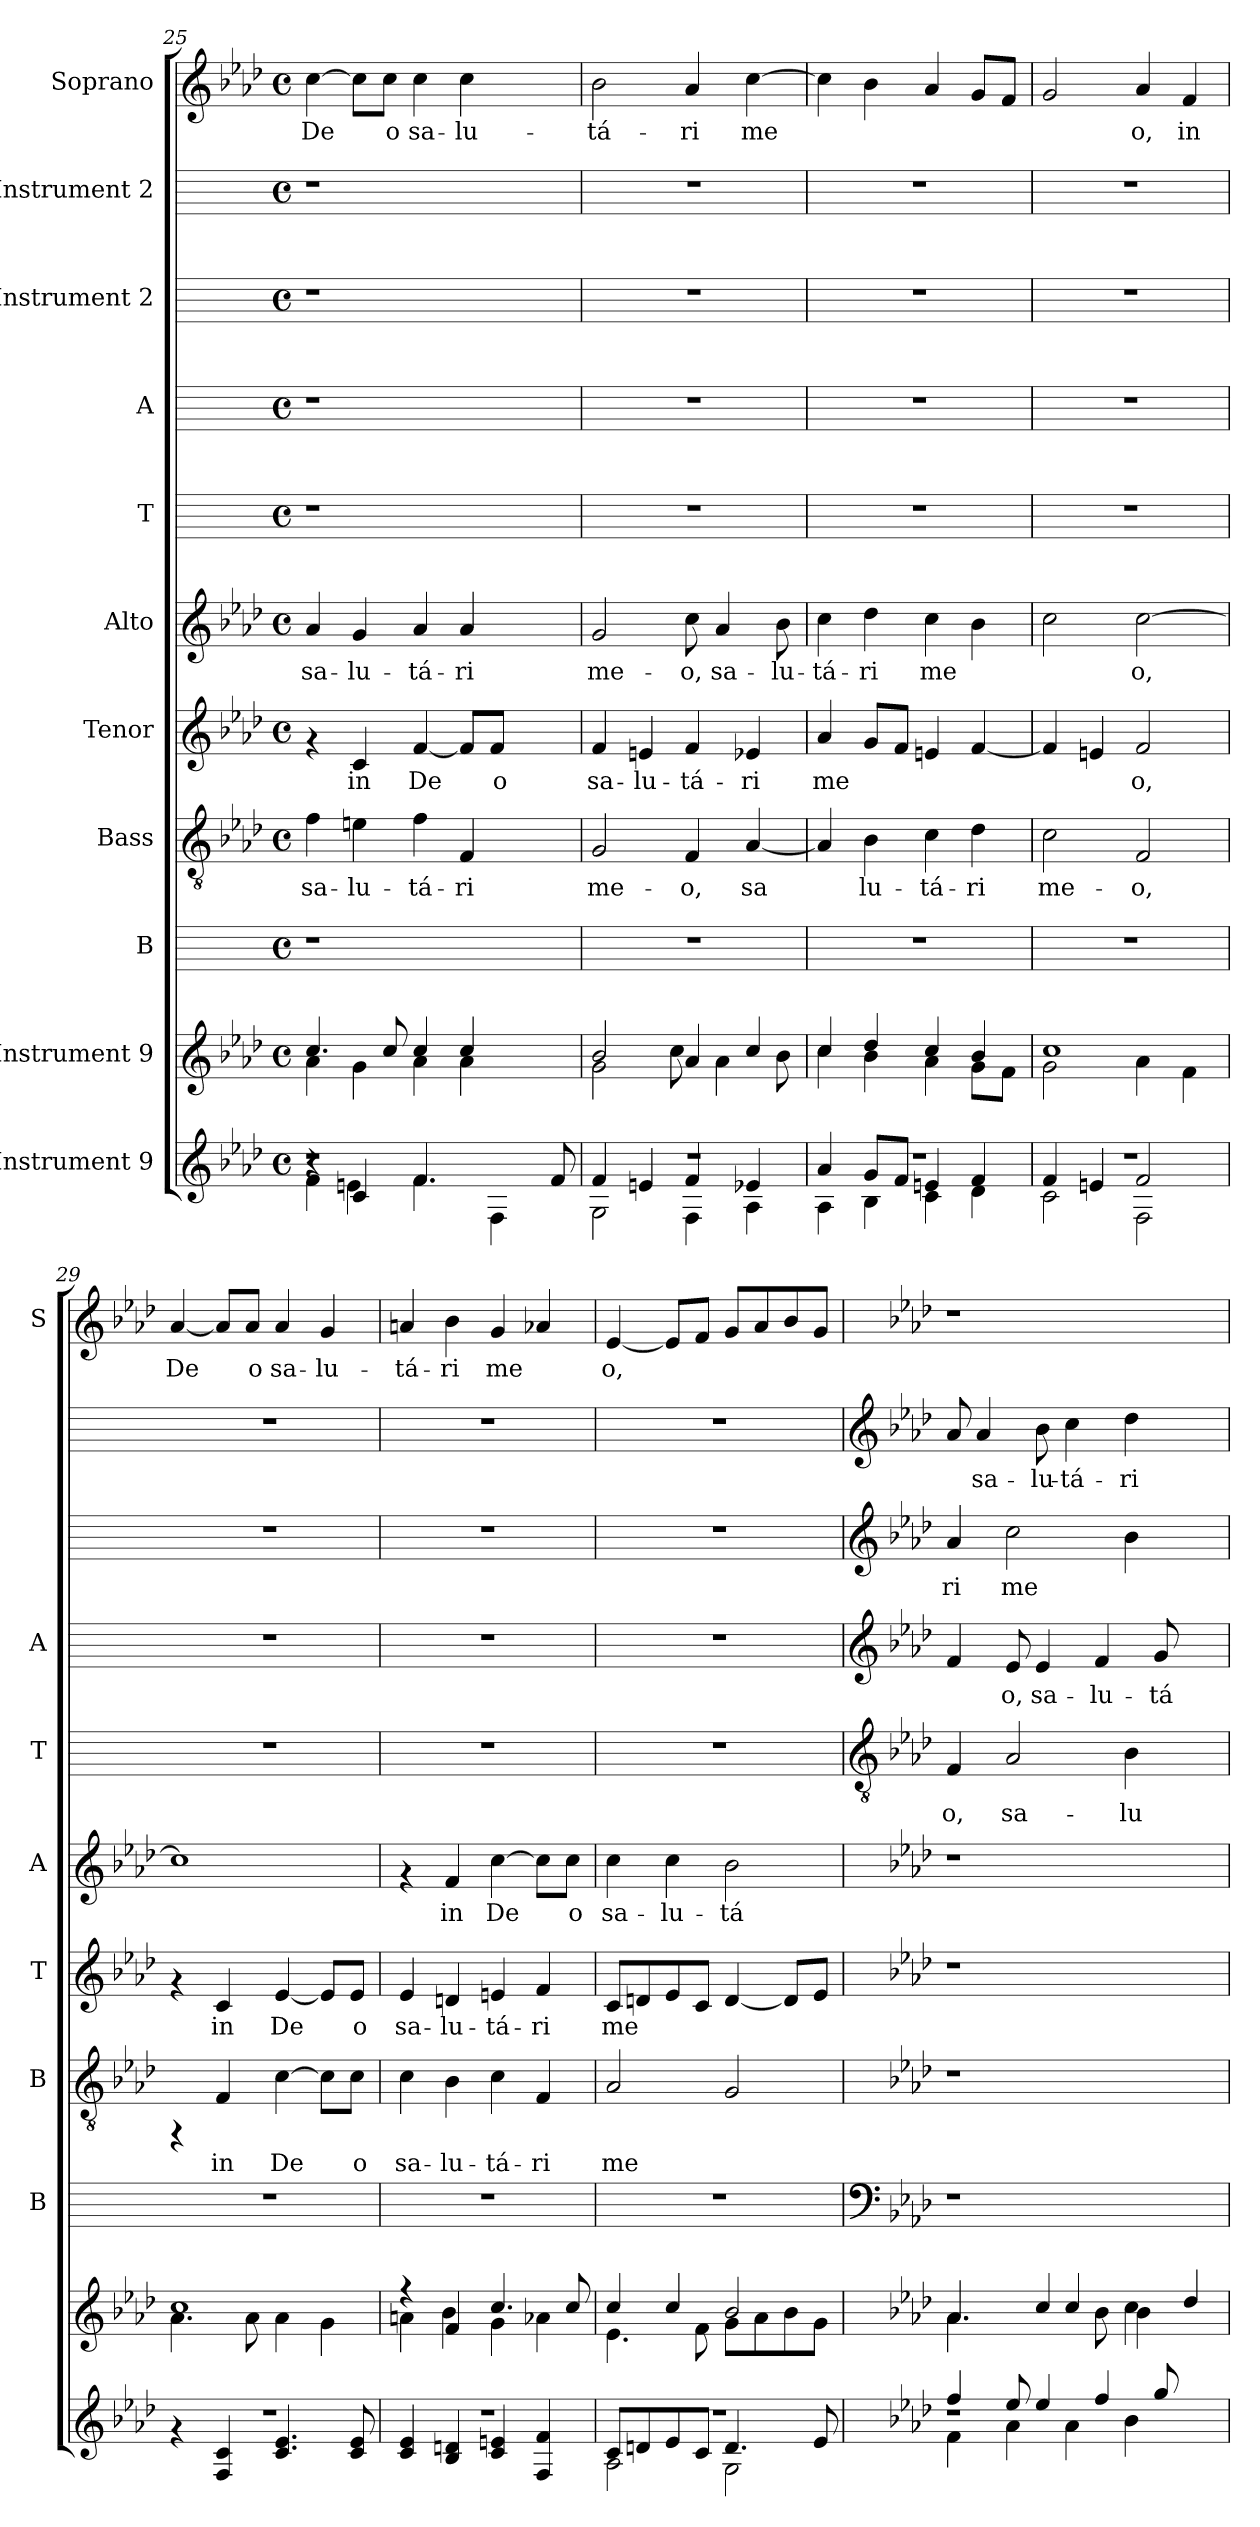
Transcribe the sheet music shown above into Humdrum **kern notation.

**kern	**kern	**kern	**kern	**text	**kern	**text	**kern	**text	**kern	**text	**kern	**text	**kern	**text	**kern	**text	**kern	**text
*part11	*part10	*part9	*part8	*part8	*part7	*part7	*part6	*part6	*part5	*part5	*part4	*part4	*part3	*part3	*part2	*part2	*part1	*part1
*staff11	*staff10	*staff9	*staff8	*staff8	*staff7	*staff7	*staff6	*staff6	*staff5	*staff5	*staff4	*staff4	*staff3	*staff3	*staff2	*staff2	*staff1	*staff1
*I"Instrument 9	*I"Instrument 9	*I"B	*I"Bass	*	*I"Tenor	*	*I"Alto	*	*I"T	*	*I"A	*	*I"Instrument 2	*	*I"Instrument 2	*	*I"Soprano	*
*	*	*I'B	*I'B	*	*I'T	*	*I'A	*	*I'T	*	*I'A	*	*	*	*	*	*I'S	*
*clefG2	*clefG2	*	*clefGv2	*	*clefG2	*	*clefG2	*	*	*	*	*	*	*	*	*	*clefG2	*
*k[b-e-a-d-]	*k[b-e-a-d-]	*k[]	*k[b-e-a-d-]	*	*k[b-e-a-d-]	*	*k[b-e-a-d-]	*	*k[]	*	*k[]	*	*k[]	*	*k[]	*	*k[b-e-a-d-]	*
*A-:	*A-:	*C:	*A-:	*	*A-:	*	*A-:	*	*C:	*	*C:	*	*C:	*	*C:	*	*A-:	*
*M4/4	*M4/4	*M4/4	*M4/4	*	*M4/4	*	*M4/4	*	*M4/4	*	*M4/4	*	*M4/4	*	*M4/4	*	*M4/4	*
*met(c)	*met(c)	*met(c)	*met(c)	*	*met(c)	*	*met(c)	*	*met(c)	*	*met(c)	*	*met(c)	*	*met(c)	*	*met(c)	*
=25	=25	=25	=25	=25	=25	=25	=25	=25	=25	=25	=25	=25	=25	=25	=25	=25	=25	=25
*^	*^	*	*	*	*	*	*	*	*	*	*	*	*	*	*	*	*	*
*	*^	*	*	*	*	*	*	*	*	*	*	*	*	*	*	*	*	*	*	*
!	!	!	!	!	!	!	!LO:LY:b:cj	!	!	!	!LO:LY:b:cj	!	!	!	!	!	!	!	!	!	!LO:LY:b:cj
1r	4r	4f\	4.cc/	4a-\	1r	4f\	sa-	4rf	.	4a-/	sa-	1r	.	1r	.	1r	.	1r	.	[>4cc\	De-
!	!	!	!	!	!	!	!LO:LY:b:cj	!	!LO:LY:b:cj	!	!LO:LY:b:cj	!	!	!	!	!	!	!	!	!	!LO:LY:b:cj
.	4c/	4en\	.	4g\	.	4en\	-lu-	4c/	-in	4g/	-lu-	.	.	.	.	.	.	.	.	8cc\L]	--
!	!	!	!	!	!	!	!	!	!	!	!	!	!	!	!	!	!	!	!	!	!LO:LY:b:cj
.	.	.	8cc/	.	.	.	.	.	.	.	.	.	.	.	.	.	.	.	.	8cc\J	-o
!	!	!	!	!	!	!	!LO:LY:b:cj	!	!LO:LY:b:cj	!	!LO:LY:b:cj	!	!	!	!	!	!	!	!	!	!LO:LY:b:cj
.	4.f/	4.f\	4cc/	4a-\	.	4f\	-tá-	[<4f/	De-	4a-/	-tá-	.	.	.	.	.	.	.	.	4cc\	sa-
!	!	!	!	!	!	!	!LO:LY:b:cj	!	!LO:LY:b:cj	!	!LO:LY:b:cj	!	!	!	!	!	!	!	!	!	!LO:LY:b:cj
.	.	.	4cc/	4a-\	.	4F/	-ri	8f/L]	--	4a-/	-ri	.	.	.	.	.	.	.	.	4cc\	-lu-
!	!	!	!	!	!	!	!	!	!LO:LY:b:cj	!	!	!	!	!	!	!	!	!	!	!	!
.	4F\	4.ryy	.	.	.	.	.	8f/J	-o	.	.	.	.	.	.	.	.	.	.	.	.
4ryy	.	.	4ryy	4ryy	4ryy	4ryy	.	4ryy	.	4ryy	.	4ryy	.	4ryy	.	4ryy	.	4ryy	.	4ryy	.
.	8f/	.	.	.	.	.	.	.	.	.	.	.	.	.	.	.	.	.	.	.	.
=26	=26	=26	=26	=26	=26	=26	=26	=26	=26	=26	=26	=26	=26	=26	=26	=26	=26	=26	=26	=26	=26
!	!	!	!	!	!	!	!LO:LY:b:cj	!	!LO:LY:b:cj	!	!LO:LY:b:cj	!	!	!	!	!	!	!	!	!	!LO:LY:b:cj
1r	4f/	2G\	2b-/	2g\	1r	2G/	me-	4f/	sa-	2g/	me-	1r	.	1r	.	1r	.	1r	.	2b-\	-tá-
!	!	!	!	!	!	!	!	!	!LO:LY:b:cj	!	!	!	!	!	!	!	!	!	!	!	!
.	4en/	.	.	.	.	.	.	4en/	-lu-	.	.	.	.	.	.	.	.	.	.	.	.
!	!	!	!	!	!	!	!LO:LY:b:cj	!	!LO:LY:b:cj	!	!LO:LY:b:cj	!	!	!	!	!	!	!	!	!	!LO:LY:b:cj
.	4f/	4F\	4a-/	8cc\	.	4F/	-o,	4f/	-tá-	8cc\	-o,	.	.	.	.	.	.	.	.	4a-/	-ri
!	!	!	!	!	!	!	!	!	!	!	!LO:LY:b:cj	!	!	!	!	!	!	!	!	!	!
.	.	.	.	4a-\	.	.	.	.	.	4a-/	sa-	.	.	.	.	.	.	.	.	.	.
!	!	!	!	!	!	!	!LO:LY:b:cj	!	!LO:LY:b:cj	!	!	!	!	!	!	!	!	!	!	!	!LO:LY:b:cj
.	4e-X/	4A-\	4cc/	.	.	[<4A-/	sa-	4e-X/	-ri	.	.	.	.	.	.	.	.	.	.	[<4cc\	me-
!	!	!	!	!	!	!	!	!	!	!	!LO:LY:b:cj	!	!	!	!	!	!	!	!	!	!
.	.	.	.	8b-\	.	.	.	.	.	8b-\	-lu-	.	.	.	.	.	.	.	.	.	.
!!LO:LB:g=z
=27	=27	=27	=27	=27	=27	=27	=27	=27	=27	=27	=27	=27	=27	=27	=27	=27	=27	=27	=27	=27	=27
!	!	!	!	!	!	!	!LO:LY:b:cj	!	!LO:LY:b:cj	!	!LO:LY:b:cj	!	!	!	!	!	!	!	!	!	!LO:LY:b:cj
1r	4a-/	4A-\	4cc/	4cc\	1r	4A-/]	--	4a-/	me-	4cc\	-tá-	1r	.	1r	.	1r	.	1r	.	4cc\]	--
!	!	!	!	!	!	!	!LO:LY:b:cj	!	!LO:LY:b:cj	!	!LO:LY:b:cj	!	!	!	!	!	!	!	!	!	!LO:LY:b:cj
.	8g/L	4B-\	4dd-/	4b-\	.	4B-\	-lu-	8g/L	--	4dd-\	-ri	.	.	.	.	.	.	.	.	4b-\	--
!	!	!	!	!	!	!	!	!	!LO:LY:b:cj	!	!	!	!	!	!	!	!	!	!	!	!
.	8f/J	.	.	.	.	.	.	8f/J	--	.	.	.	.	.	.	.	.	.	.	.	.
!	!	!	!	!	!	!	!LO:LY:b:cj	!	!LO:LY:b:cj	!	!LO:LY:b:cj	!	!	!	!	!	!	!	!	!	!LO:LY:b:cj
.	4en/	4c\	4cc/	4a-\	.	4c\	-tá-	4en/	--	4cc\	me-	.	.	.	.	.	.	.	.	4a-/	--
!	!	!	!	!	!	!	!LO:LY:b:cj	!	!LO:LY:b:cj	!	!LO:LY:b:cj	!	!	!	!	!	!	!	!	!	!LO:LY:b:cj
.	4f/	4d-\	4b-/	8g\L	.	4d-\	-ri	[<4f/	--	4b-\	--	.	.	.	.	.	.	.	.	8g/L	--
!	!	!	!	!	!	!	!	!	!	!	!	!	!	!	!	!	!	!	!	!	!LO:LY:b:cj
.	.	.	.	8f\J	.	.	.	.	.	.	.	.	.	.	.	.	.	.	.	8f/J	--
=28	=28	=28	=28	=28	=28	=28	=28	=28	=28	=28	=28	=28	=28	=28	=28	=28	=28	=28	=28	=28	=28
!	!	!	!	!	!	!	!LO:LY:b:cj	!	!LO:LY:b:cj	!	!LO:LY:b:cj	!	!	!	!	!	!	!	!	!	!LO:LY:b:cj
1r	4f/	2c\	1cc	2g\	1r	2c\	me-	4f/]	--	2cc\	--	1r	.	1r	.	1r	.	1r	.	2g/	--
!	!	!	!	!	!	!	!	!	!LO:LY:b:cj	!	!	!	!	!	!	!	!	!	!	!	!
.	4en/	.	.	.	.	.	.	4en/	--	.	.	.	.	.	.	.	.	.	.	.	.
!	!	!	!	!	!	!	!LO:LY:b:cj	!	!LO:LY:b:cj	!	!LO:LY:b:cj	!	!	!	!	!	!	!	!	!	!LO:LY:b:cj
.	2f/	2F\	.	4a-\	.	2F/	-o,	2f/	-o,	[>2cc\	-o,	.	.	.	.	.	.	.	.	4a-/	-o,
!	!	!	!	!	!	!	!	!	!	!	!	!	!	!	!	!	!	!	!	!	!LO:LY:b:cj
.	.	.	.	4f\	.	.	.	.	.	.	.	.	.	.	.	.	.	.	.	4f/	in
*	*v	*v	*	*	*	*	*	*	*	*	*	*	*	*	*	*	*	*	*	*	*
=29	=29	=29	=29	=29	=29	=29	=29	=29	=29	=29	=29	=29	=29	=29	=29	=29	=29	=29	=29	=29
!	!	!	!	!	!	!	!	!	!	!LO:LY:b:cj	!	!	!	!	!	!	!	!	!	!LO:LY:b:cj
1r	4rf	1cc	4.a-\	1r	4rFF	.	4rf	.	1cc]	.	1r	.	1r	.	1r	.	1r	.	[<4a-/	De-
!	!	!	!	!	!	!LO:LY:b:cj	!	!LO:LY:b:cj	!	!	!	!	!	!	!	!	!	!	!	!LO:LY:b:cj
.	4c/ 4F/	.	.	.	4F/	in	4c/	in	.	.	.	.	.	.	.	.	.	.	8a-/L]	--
!	!	!	!	!	!	!	!	!	!	!	!	!	!	!	!	!	!	!	!	!LO:LY:b:cj
.	.	.	8a-\	.	.	.	.	.	.	.	.	.	.	.	.	.	.	.	8a-/J	-o
!	!	!	!	!	!	!LO:LY:b:cj	!	!LO:LY:b:cj	!	!	!	!	!	!	!	!	!	!	!	!LO:LY:b:cj
.	4.e-/ 4.c/	.	4a-\	.	[>4c\	De-	[<4e-/	De-	.	.	.	.	.	.	.	.	.	.	4a-/	sa-
!	!	!	!	!	!	!LO:LY:b:cj	!	!LO:LY:b:cj	!	!	!	!	!	!	!	!	!	!	!	!LO:LY:b:cj
.	.	.	4g\	.	8c\L]	--	8e-/L]	--	.	.	.	.	.	.	.	.	.	.	4g/	-lu-
!	!	!	!	!	!	!LO:LY:b:cj	!	!LO:LY:b:cj	!	!	!	!	!	!	!	!	!	!	!	!
.	8c/ 8e-/	.	.	.	8c\J	-o	8e-/J	-o	.	.	.	.	.	.	.	.	.	.	.	.
=30	=30	=30	=30	=30	=30	=30	=30	=30	=30	=30	=30	=30	=30	=30	=30	=30	=30	=30	=30	=30
!	!	!	!	!	!	!LO:LY:b:cj	!	!LO:LY:b:cj	!	!	!	!	!	!	!	!	!	!	!	!LO:LY:b:cj
1r	4c/ 4e-/	4r	4an\	1r	4c\	sa-	4e-/	sa-	4rf	.	1r	.	1r	.	1r	.	1r	.	4an/	-tá-
!	!	!	!	!	!	!LO:LY:b:cj	!	!LO:LY:b:cj	!	!LO:LY:b:cj	!	!	!	!	!	!	!	!	!	!LO:LY:b:cj
.	4B-/ 4dn/	4f/	4b-\	.	4B-\	-lu-	4dn/	-lu-	4f/	in	.	.	.	.	.	.	.	.	4b-\	-ri
!	!	!	!	!	!	!LO:LY:b:cj	!	!LO:LY:b:cj	!	!LO:LY:b:cj	!	!	!	!	!	!	!	!	!	!LO:LY:b:cj
.	4en/ 4c/	4.cc/	4g\	.	4c\	-tá-	4en/	-tá-	[>4cc\	De-	.	.	.	.	.	.	.	.	4g/	me-
!	!	!	!	!	!	!LO:LY:b:cj	!	!LO:LY:b:cj	!	!LO:LY:b:cj	!	!	!	!	!	!	!	!	!	!LO:LY:b:cj
.	4f/ 4F/	.	4a-X\	.	4F/	-ri	4f/	-ri	8cc\L]	--	.	.	.	.	.	.	.	.	4a-X/	--
!	!	!	!	!	!	!	!	!	!	!LO:LY:b:cj	!	!	!	!	!	!	!	!	!	!
.	.	8cc/	.	.	.	.	.	.	8cc\J	-o	.	.	.	.	.	.	.	.	.	.
=31	=31	=31	=31	=31	=31	=31	=31	=31	=31	=31	=31	=31	=31	=31	=31	=31	=31	=31	=31	=31
*	*^	*	*	*	*	*	*	*	*	*	*	*	*	*	*	*	*	*	*	*
!	!	!	!	!	!	!	!LO:LY:b:cj	!	!LO:LY:b:cj	!	!LO:LY:b:cj	!	!	!	!	!	!	!	!	!	!LO:LY:b:cj
1r	8c/L	2A-\	4cc/	4.e-\	1r	2A-/	me-	8c/L	me-	4cc\	sa-	1r	.	1r	.	1r	.	1r	.	[<4e-/	-o,
!	!	!	!	!	!	!	!	!	!LO:LY:b:cj	!	!	!	!	!	!	!	!	!	!	!	!
.	8dn/	.	.	.	.	.	.	8dn/	--	.	.	.	.	.	.	.	.	.	.	.	.
!	!	!	!	!	!	!	!	!	!LO:LY:b:cj	!	!LO:LY:b:cj	!	!	!	!	!	!	!	!	!	!LO:LY:b:cj
.	8e-/	.	4cc/	.	.	.	.	8e-/	--	4cc\	-lu-	.	.	.	.	.	.	.	.	8e-/L]	.
!	!	!	!	!	!	!	!	!	!LO:LY:b:cj	!	!	!	!	!	!	!	!	!	!	!	!LO:LY:b:cj
.	8c/J	.	.	8f\	.	.	.	8c/J	--	.	.	.	.	.	.	.	.	.	.	8f/J	.
!	!	!	!	!	!	!	!LO:LY:b:cj	!	!LO:LY:b:cj	!	!LO:LY:b:cj	!	!	!	!	!	!	!	!	!	!LO:LY:b:cj
.	4.d/	2G\	2b-/	8g\L	.	2G/	--	[<4d/	--	2b-\	-tá-	.	.	.	.	.	.	.	.	8g/L	.
!	!	!	!	!	!	!	!	!	!	!	!	!	!	!	!	!	!	!	!	!	!LO:LY:b:cj
.	.	.	.	8a-\	.	.	.	.	.	.	.	.	.	.	.	.	.	.	.	8a-/	.
!	!	!	!	!	!	!	!	!	!LO:LY:b:cj	!	!	!	!	!	!	!	!	!	!	!	!LO:LY:b:cj
.	.	.	.	8b-\	.	.	.	8d/L]	--	.	.	.	.	.	.	.	.	.	.	8b-/	.
!	!	!	!	!	!	!	!	!	!LO:LY:b:cj	!	!	!	!	!	!	!	!	!	!	!	!LO:LY:b:cj
.	8e-/	.	.	8g\J	.	.	.	8e-/J	--	.	.	.	.	.	.	.	.	.	.	8g/J	.
!!LO:PB:g=z
=32	=32	=32	=32	=32	=32	=32	=32	=32	=32	=32	=32	=32	=32	=32	=32	=32	=32	=32	=32	=32	=32
*	*	*	*	*	*clefF4	*	*	*	*	*	*	*clefGv2	*	*clefG2	*	*clefG2	*	*clefG2	*	*	*
*	*	*	*	*	*k[b-e-a-d-]	*	*	*	*	*	*	*k[b-e-a-d-]	*	*k[b-e-a-d-]	*	*k[b-e-a-d-]	*	*k[b-e-a-d-]	*	*	*
*	*	*	*	*	*A-:	*	*	*	*	*	*	*A-:	*	*A-:	*	*A-:	*	*A-:	*	*	*
!	!	!	!	!	!	!	!	!	!	!	!	!	!LO:LY:b:cj	!	!LO:LY:b:cj	!	!LO:LY:b:cj	!	!LO:LY:b:cj	!	!
1r	4ff/	4f\	4.a-\	4.a-/	1r	1r	.	1r	.	1r	.	4F/	o,	4f/	.	4a-/	ri	8a-/	-	1r	.
!	!	!	!	!	!	!	!	!	!	!	!	!	!	!	!	!	!	!	!LO:LY:b:cj	!	!
.	.	.	.	.	.	.	.	.	.	.	.	.	.	.	.	.	.	4a-/	-sa-	.	.
!	!	!	!	!	!	!	!	!	!	!	!	!	!LO:LY:b:cj	!	!LO:LY:b:cj	!	!LO:LY:b:cj	!	!	!	!
.	8ee-/	4a-\	.	.	.	.	.	.	.	.	.	2A-/	sa-	8e-/	o,	2cc\	me-	.	.	.	.
!	!	!	!	!	!	!	!	!	!	!	!	!	!	!	!LO:LY:b:cj	!	!	!	!LO:LY:b:cj	!	!
.	4ee-/	.	4cc/	8ryy	.	.	.	.	.	.	.	.	.	4e-/	sa-	.	.	8b-\	-lu-	.	.
!	!	!	!	!	!	!	!	!	!	!	!	!	!	!	!	!	!	!	!LO:LY:b:cj	!	!
.	.	4a-\	.	4cc/	.	.	.	.	.	.	.	.	.	.	.	.	.	4cc\	-tá-	.	.
!	!	!	!	!	!	!	!	!	!	!	!	!	!	!	!LO:LY:b:cj	!	!	!	!	!	!
.	4ff/	.	8b-\	.	.	.	.	.	.	.	.	.	.	4f/	-lu-	.	.	.	.	.	.
!	!	!	!	!	!	!	!	!	!	!	!	!	!LO:LY:b:cj	!	!	!	!LO:LY:b:cj	!	!LO:LY:b:cj	!	!
.	.	4b-\	4cc\	4b-\	.	.	.	.	.	.	.	4B-\	-lu-	.	.	4b-\	--	4dd-\	-ri	.	.
!	!	!	!	!	!	!	!	!	!	!	!	!	!	!	!LO:LY:b:cj	!	!	!	!	!	!
.	8gg/	.	.	.	.	.	.	.	.	.	.	.	.	8g/	-tá-	.	.	.	.	.	.
4ryy	4ryy	4ryy	4dd-/	4ryy	4ryy	4ryy	.	4ryy	.	4ryy	.	4ryy	.	4ryy	.	4ryy	.	4ryy	.	4ryy	.
*v	*v	*v	*	*	*	*	*	*	*	*	*	*	*	*	*	*	*	*	*	*	*
*	*v	*v	*	*	*	*	*	*	*	*	*	*	*	*	*	*	*	*	*
=	=	=	=	=	=	=	=	=	=	=	=	=	=	=	=	=	=	=
*-	*-	*-	*-	*-	*-	*-	*-	*-	*-	*-	*-	*-	*-	*-	*-	*-	*-	*-
